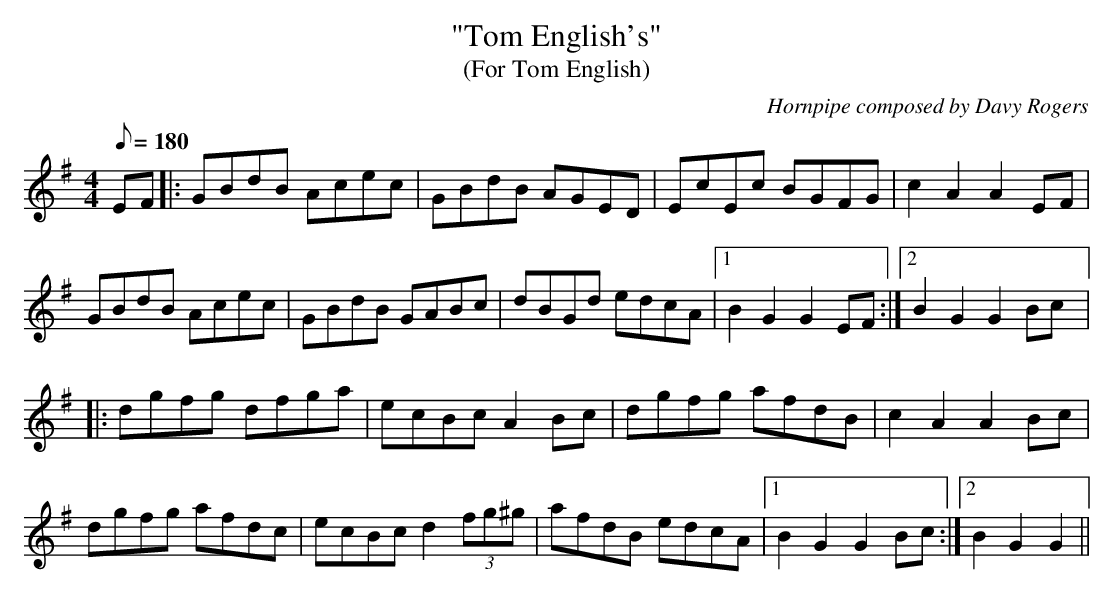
X:1
T:"Tom English's"
T:(For Tom English)
C: Hornpipe composed by Davy Rogers
L:1/8
Q:180
M:4/4
K:G
EF |: GBdB Acec | GBdB AGED | EcEc BGFG | c2 A2 A2 EF |
GBdB Acec | GBdB GABc | dBGd edcA |1 B2G2 G2 EF :|2 B2 G2 G2 Bc |:
dgfg dfga | ecBc A2 Bc | dgfg afdB | c2 A2 A2 Bc |
dgfg afdc | ecBc d2 (3fg^g | afdB edcA |1 B2 G2 G2 Bc :|2 B2 G2 G2 ||
